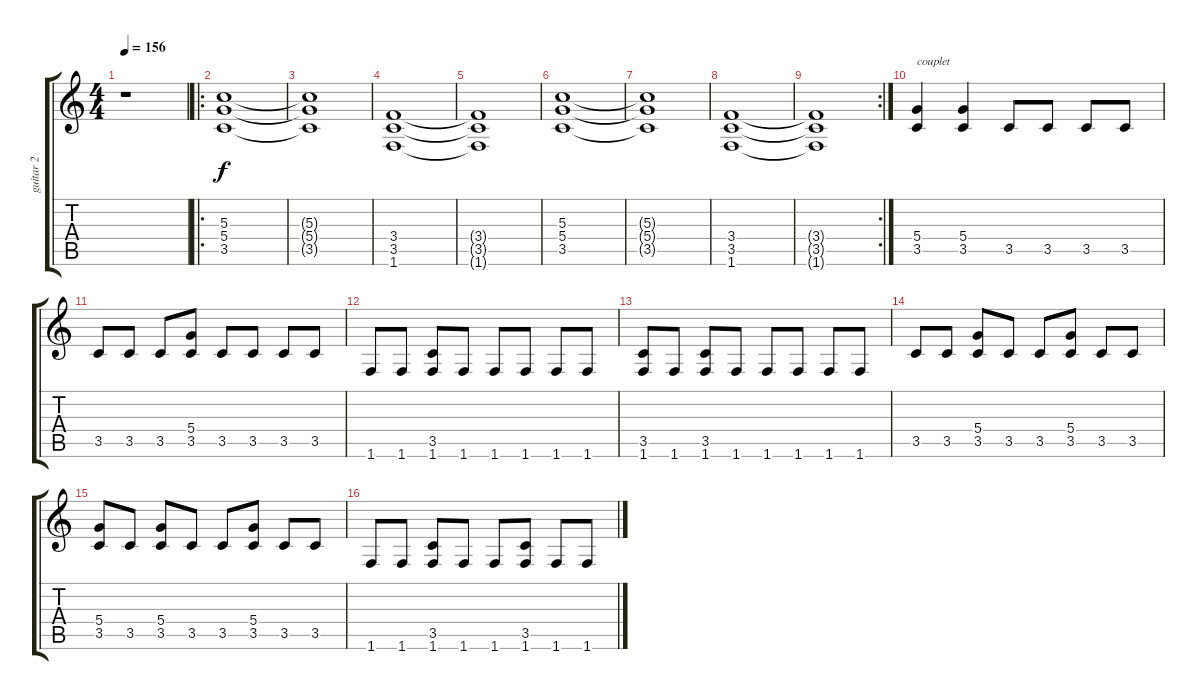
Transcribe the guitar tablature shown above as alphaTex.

\track ("guitar 2" "guitar 2") {instrument distortionguitar}
\staff {score tabs}
\tuning (E4 B3 G3 D3 A2 E2) {hide}
\ts (4 4)
\tempo 156
\clef g2
\ks c
r.1{dy f instrument distortionguitar} |
\ro
(5.3 5.4 3.5).1 |
(5.3{t} 5.4{t} 3.5{t}).1 |
(3.4 3.5 1.6).1 |
(3.4{t} 3.5{t} 1.6{t}).1 |
(5.3 5.4 3.5).1 |
(5.3{t} 5.4{t} 3.5{t}).1 |
(3.4 3.5 1.6).1 |
\rc 2
(3.4{t} 3.5{t} 1.6{t}).1 |
(5.4 3.5).4{txt "couplet"} (5.4 3.5).4 3.5.8 3.5.8 3.5.8 3.5.8 |
3.5.8 3.5.8 3.5.8 (5.4 3.5).8 3.5.8 3.5.8 3.5.8 3.5.8 |
1.6.8 1.6.8 (3.5 1.6).8 1.6.8 1.6.8 1.6.8 1.6.8 1.6.8 |
(3.5 1.6).8 1.6.8 (3.5 1.6).8 1.6.8 1.6.8 1.6.8 1.6.8 1.6.8 |
3.5.8 3.5.8 (5.4 3.5).8 3.5.8 3.5.8 (5.4 3.5).8 3.5.8 3.5.8 |
(5.4 3.5).8 3.5.8 (5.4 3.5).8 3.5.8 3.5.8 (5.4 3.5).8 3.5.8 3.5.8 |
1.6.8 1.6.8 (3.5 1.6).8 1.6.8 1.6.8 (3.5 1.6).8 1.6.8 1.6.8
